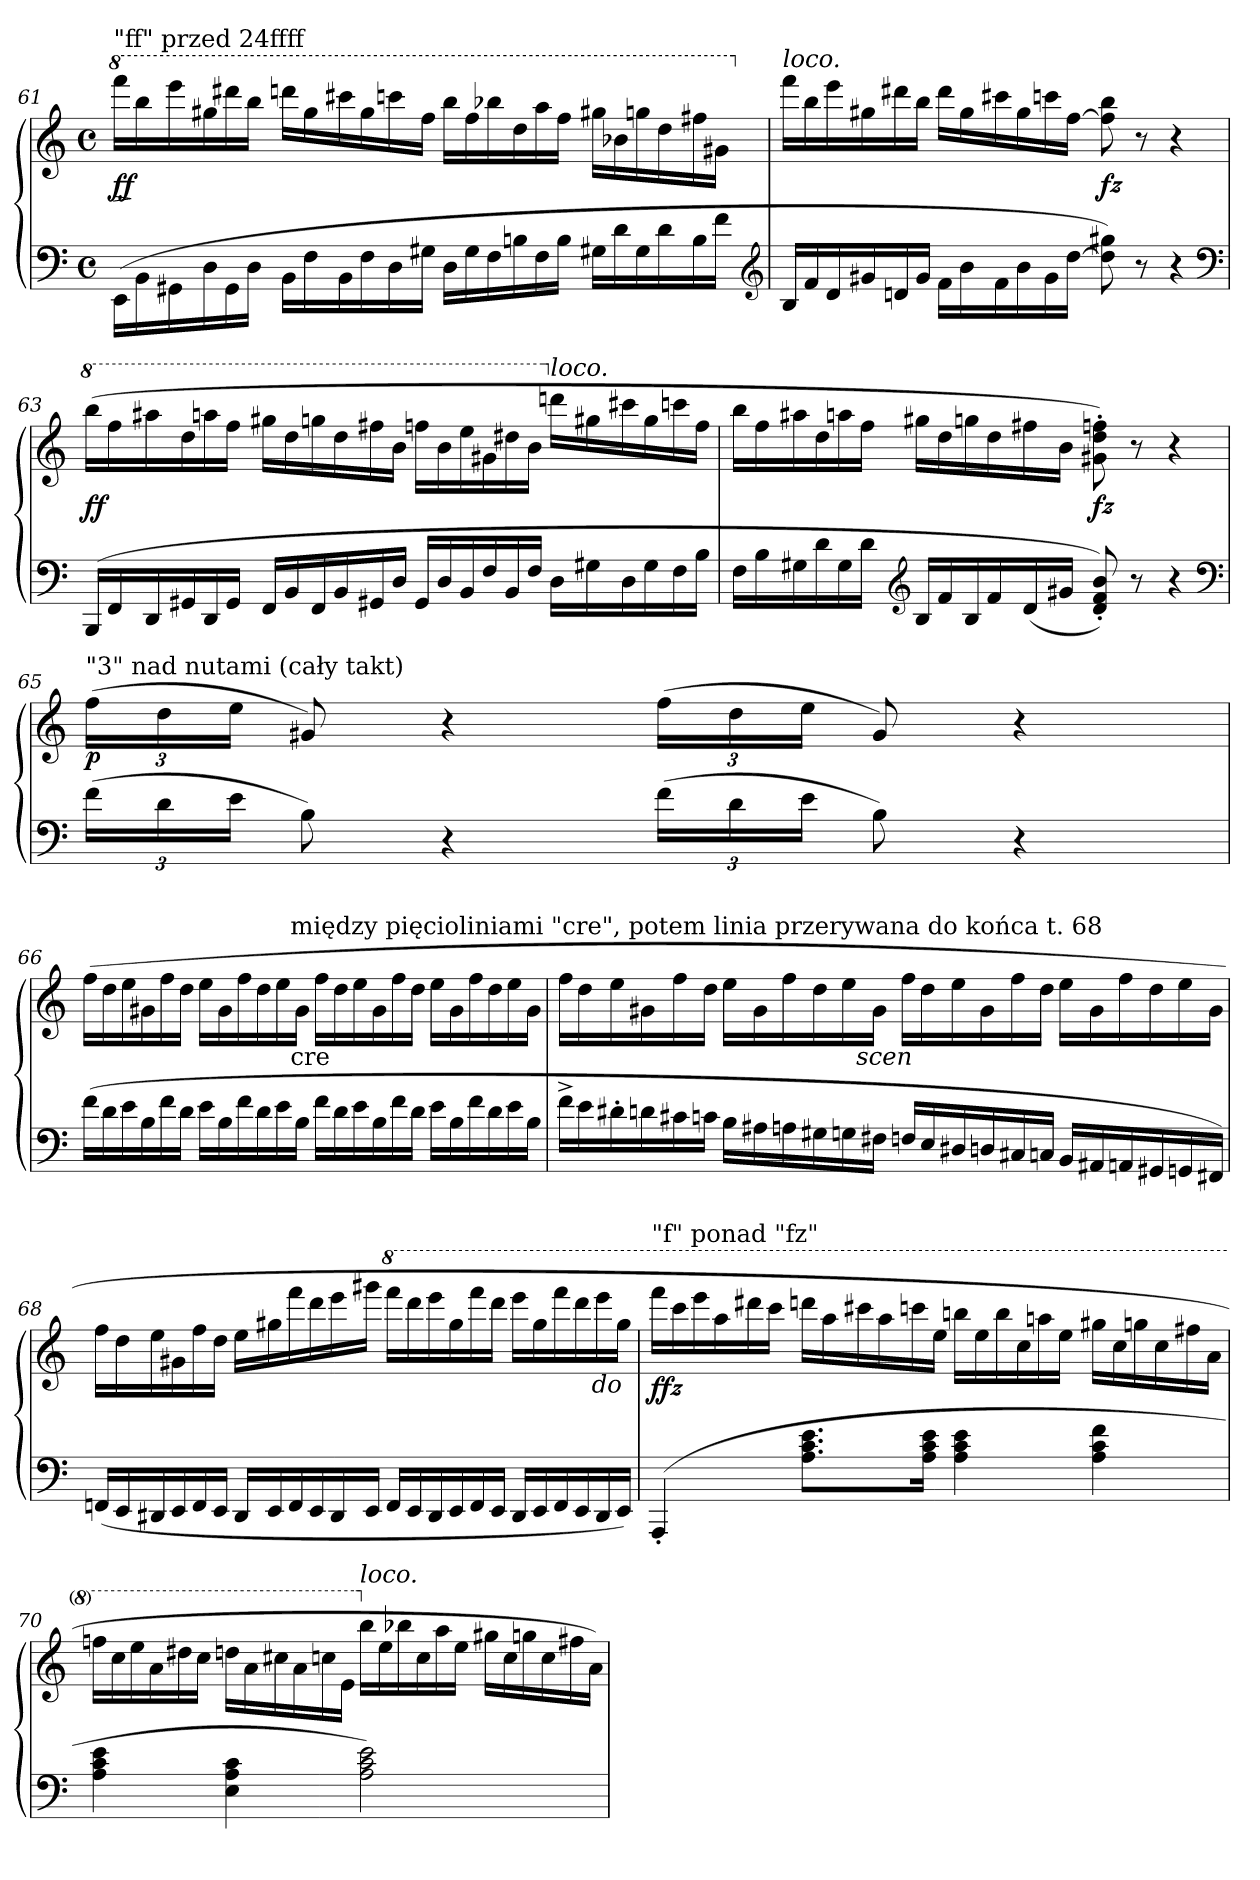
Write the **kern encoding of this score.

**kern	**kern	**dynam
*part1	*part1	*part1
*staff2	*staff1	*staff1/2
*clefF4	*clefG2	*
*k[]	*k[]	*
*M4/4	*M4/4	*
*met(c)	*met(c)	*
*Xtuplet	*	*
*	*8va	*
*	*Xtuplet	*
=61	=61	=61
!	!LO:TX:a:t="ff" przed 24ffff	!
(>24EE\LL	24ffffLL	> ff
24BB\	24bbb	]
24GG#X\	24eeee	.
24D\	24ggg#X	.
24GG#\	24dddd#X	.
24D\JJ	24bbbJJ	.
24BBLL	24ddddnLL	.
24F	24ggg#	.
24BB	24cccc#X	.
24F	24ggg#	.
24D	24ccccn	.
24G#XJJ	24fffJJ	.
24DLL	24bbbLL	.
24G#	24fff	.
24F	24bbb-X	.
24Bn	24ddd	.
24F	24aaa	.
24BJJ	24fffJJ	.
24G#XLL	24ggg#XLL	.
24d	24bb-X	.
24G#	24gggn	.
24d	24ddd	.
24B	24fff#X	.
24fJJ	24gg#XJJ	.
*clefG2	*	*
=62	=62	=62
*	*X8va	*
!	!LO:TX:a:i:t=loco.	!
24BLL	24fffLL	.
24f	24bb	.
24d	24eee	.
24g#X	24gg#X	.
24dn	24ddd#X	.
24g#JJ	24bbJJ	.
24f\LL	24ddd#LL	.
24b\	24gg#	.
24f\	24ccc#X	.
24b\	24gg#	.
24g#\	24cccn	.
[24dd\JJ	[24ffJJ	.
8dd] 8gg#X)	8ff] 8bb	fz
8r	8r	.
4r	4r	.
*clefF4	*	*
=63	=63	=63
*	*8va	*
(<24BBBLL	(>24bbbLL	ff
24FF	24fff	.
24DD	24aaa#X	.
24GG#X	24ddd	.
24DD	24aaan	.
24GG#JJ	24fffJJ	.
24FFLL	24ggg#XLL	.
24BB	24ddd	.
24FF	24gggn	.
24BB	24ddd	.
24GG#X	24fff#X	.
24DJJ	24bbJJ	.
24GG#LL	24fffnLL	.
24D	24bb	.
24BB	24eee	.
24F	24gg#X	.
24BB	24ddd#X	.
24FJJ	24bbJJ	.
*	*X8va	*
!	!LO:TX:a:i:t=loco.	!
24DLL	24dddnLL	.
24G#X	24gg#	.
24D	24ccc#X	.
24G#	24gg#	.
24F	24cccn	.
24BJJ	24ffJJ	.
=64	=64	=64
24FLL	24bbLL	.
24B	24ff	.
24G#X	24aa#X	.
24d	24dd	.
24G#	24aan	.
24dJJ	24ffJJ	.
*clefG2	*	*
24BLL	24gg#XLL	.
24f	24dd	.
24B	24ggn	.
24f	24dd	.
(<24d	24ff#X	.
24g#XJJ	24bJJ	.
8d'< 8f'< 8b'<))	8g#X'> 8dd'> 8ffn'>)	fz
8r	8r	.
4r	4r	.
*clefF4	*	*
=65	=65	=65
*tuplet	*tuplet	*
!	!LO:TX:a:t="3" nad nutami (cały takt)	!
(>24fLL	(>24ffLL	p
24d	24dd	.
24eJJ	24eeJJ	.
8B)	8g#X)	.
4r	4r	.
(>24fLL	(>24ffLL	.
24d	24dd	.
24eJJ	24eeJJ	.
8B)	8g#)	.
4r	4r	.
=66	=66	=66
*Xtuplet	*Xtuplet	*
(>24fLL	(>24ffLL	.
24d	24dd	.
24e	24ee	.
24B	24g#X	.
24f	24ff	.
24dJJ	24ddJJ	.
24eLL	24eeLL	.
24B	24g#	.
24f	24ff	.
24d	24dd	.
24e	24ee	.
!	!LO:TX:c:t=cre	!
!	!LO:TX:a:t=między pięcioliniami "cre", potem linia przerywana do końca t. 68	!
24BJJ	24g#JJ	.
24fLL	24ffLL	.
24d	24dd	.
24e	24ee	.
24B	24g#	.
24f	24ff	.
24dJJ	24ddJJ	.
24eLL	24eeLL	.
24B	24g#	.
24f	24ff	.
24d	24dd	.
24e	24ee	.
24BJJ	24g#JJ	.
=67	=67	=67
24f^<LL	24ffLL	.
24e	24dd	.
24d#X'>	24ee	.
24dn	24g#X	.
24c#X	24ff	.
24cnJJ	24ddJJ	.
24BLL	24eeLL	.
24A#X	24g#	.
24An	24ff	.
24G#X	24dd	.
24Gn	24ee	.
!	!LO:TX:b:i:t=scen	!
24F#XJJ	24g#JJ	.
24Fn/LL	24ffLL	.
24E/	24dd	.
24D#X/	24ee	.
24Dn/	24g#	.
24C#X/	24ff	.
24Cn/JJ	24ddJJ	.
24BBLL	24eeLL	.
24AA#X	24g#	.
24AAn	24ff	.
24GG#X	24dd	.
24GGn	24ee	.
24FF#XJJ)	24g#JJ	.
=68	=68	=68
(<24FFnLL	24ffLL	.
24EE	24dd	.
24DD#X	24ee	.
24EE	24g#X	.
24FF	24ff	.
24EEJJ	24ddJJ	.
24DD#LL	24eeLL	.
24EE	24gg#X	.
24FF	24fff	.
24EE	24ddd	.
24DD#	24eee	.
24EEJJ	24ggg#XJJ	.
*	*8va	*
24FFLL	24ffffLL	.
24EE	24dddd	.
24DD#	24eeee	.
24EE	24ggg#	.
24FF	24ffff	.
24EEJJ	24ddddJJ	.
24DD#LL	24eeeeLL	.
24EE	24ggg#	.
24FF	24ffff	.
24EE	24dddd	.
!	!LO:TX:b:i:t=do	!
24DD#	24eeee	.
24EEJJ)	24ggg#JJ	.
=69	=69	=69
!	!LO:TX:a:t="f" ponad "fz"	!
(>4AAA'<	24ffffLL	f fz
.	24cccc	.
.	24eeee	.
.	24aaa	.
.	24dddd#X	.
.	24ccccJJ	.
8.A 8.c 8.eL	24ddddnLL	.
.	24aaa	.
.	24cccc#X	.
.	24aaa	.
.	24ccccn	.
16A 16c 16eJk	.	.
.	24eeeJJ	.
4A 4c 4e	24bbbnLL	.
.	24eee	.
.	24bbb	.
.	24ccc	.
.	24aaan	.
.	24eeeJJ	.
4A 4c 4f	24ggg#XLL	.
.	24ccc	.
.	24gggn	.
.	24ccc	.
.	24fff#X	.
.	24aaJJ	.
=70	=70	=70
4A 4c 4e	24fffnLL	.
.	24ccc	.
.	24eee	.
.	24aa	.
.	24ddd#X	.
.	24cccJJ	.
4E 4A 4c	24dddn\LL	.
.	24aa\	.
.	24ccc#X\	.
.	24aa\	.
.	24cccn\	.
.	24ee\JJ	.
*	*X8va	*
!	!LO:TX:a:i:t=loco.	!
2A 2c 2e)	24bbLL	.
.	24ee	.
.	24bb-X	.
.	24cc	.
.	24aa	.
.	24eeJJ	.
.	24gg#XLL	.
.	24cc	.
.	24ggn	.
.	24cc	.
.	24ff#X	.
.	24aJJ)	.
=	=	=
*-	*-	*-
